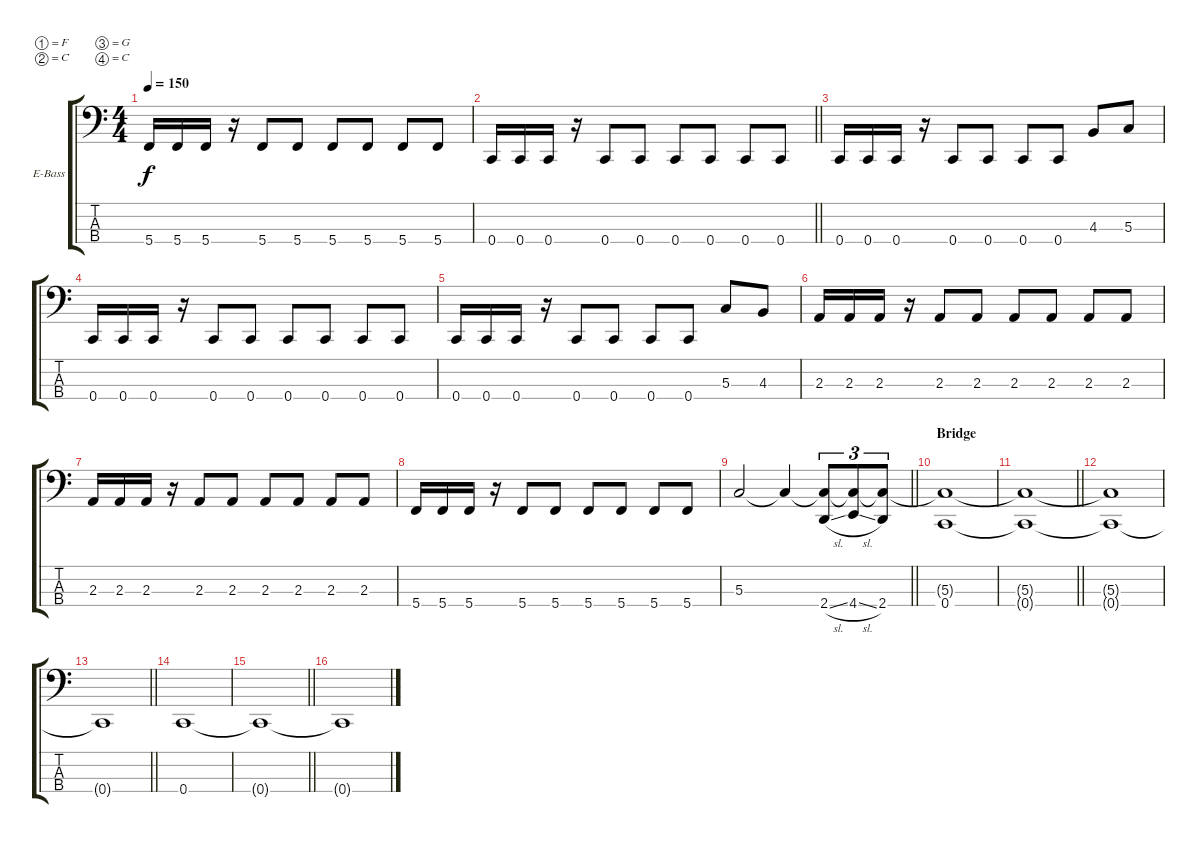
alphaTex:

\bracketExtendMode groupsimilarinstruments
\firstSystemTrackNameOrientation horizontal
\otherSystemsTrackNameOrientation horizontal
\track ("Jay" "E-Bass") {solo instrument electricbassfinger}
\staff {score tabs}
\tuning (F2 C2 G1 C1)
\ts (4 4)
\tempo 150
\clef f4
\ks c
5.4.16{dy f} 5.4.16 5.4.16 r.16 5.4.8 5.4.8 5.4.8 5.4.8 5.4.8 5.4.8 |
\barLineRight lightlight
0.4.16 0.4.16 0.4.16 r.16 0.4.8 0.4.8 0.4.8 0.4.8 0.4.8 0.4.8 |
0.4.16 0.4.16 0.4.16 r.16 0.4.8 0.4.8 0.4.8 0.4.8 4.3.8 5.3.8 |
0.4.16 0.4.16 0.4.16 r.16 0.4.8 0.4.8 0.4.8 0.4.8 0.4.8 0.4.8 |
0.4.16 0.4.16 0.4.16 r.16 0.4.8 0.4.8 0.4.8 0.4.8 5.3.8 4.3.8 |
2.3.16 2.3.16 2.3.16 r.16 2.3.8 2.3.8 2.3.8 2.3.8 2.3.8 2.3.8 |
2.3.16 2.3.16 2.3.16 r.16 2.3.8 2.3.8 2.3.8 2.3.8 2.3.8 2.3.8 |
5.4.16 5.4.16 5.4.16 r.16 5.4.8 5.4.8 5.4.8 5.4.8 5.4.8 5.4.8 |
\barLineRight lightlight
5.3.2 5.3{t}.4 (2.4{sl} 5.3{t}).8{tu (3 2)} (4.4{sl} 5.3{t}).8{tu (3 2)} (2.4 5.3{t}).8{tu (3 2)} |
\section ("" "Bridge")
(0.4 5.3{t}).1 |
\barLineRight lightlight
(0.4{t} 5.3{t}).1 |
(5.3{t} 0.4{t}).1 |
\barLineRight lightlight
0.4{t}.1 |
0.4.1 |
\barLineRight lightlight
0.4{t}.1 |
0.4{t}.1
